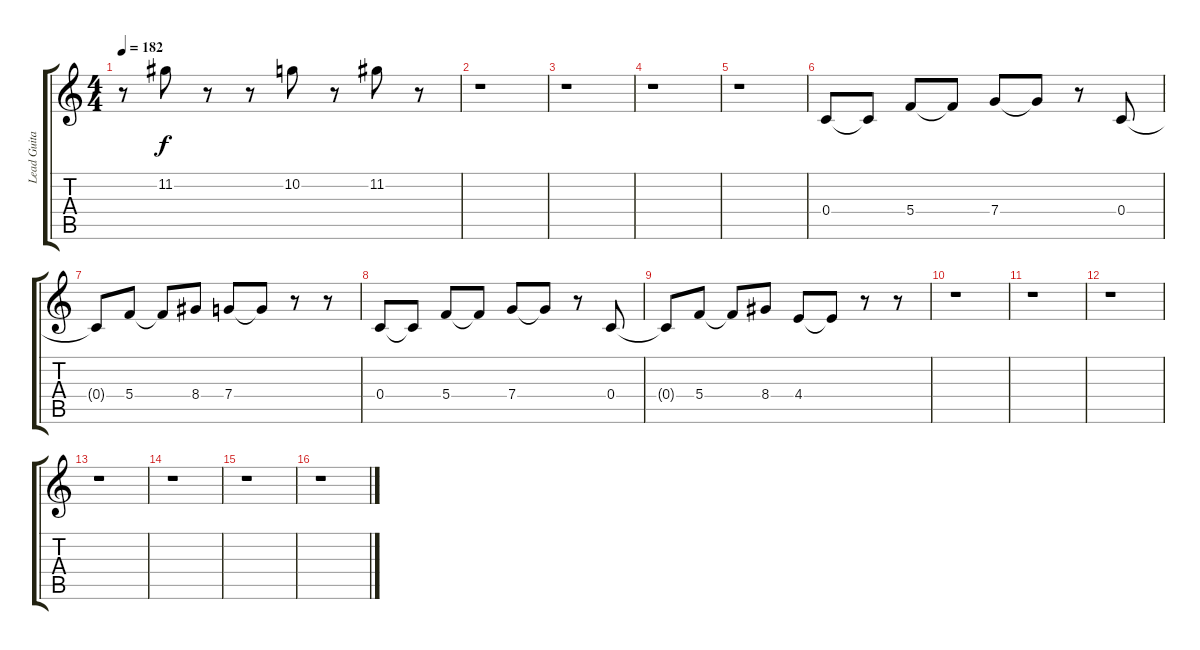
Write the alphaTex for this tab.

\track ("Lead Guitar" "Lead Guita") {instrument overdrivenguitar}
\staff {score tabs}
\tuning (D4 A3 F3 C3 G2 C2) {hide}
\ts (4 4)
\tempo 182
\clef g2
\ks c
r.8{dy f} 11.2.8 r.8 r.8 10.2.8 r.8 11.2.8 r.8 |
r.1 |
r.1 |
r.1 |
r.1 |
0.4.8 0.4{t}.8 5.4.8 5.4{t}.8 7.4.8 7.4{t}.8 r.8 0.4.8 |
0.4{t}.8 5.4.8 5.4{t}.8 8.4.8 7.4.8 7.4{t}.8 r.8 r.8 |
0.4.8 0.4{t}.8 5.4.8 5.4{t}.8 7.4.8 7.4{t}.8 r.8 0.4.8 |
0.4{t}.8 5.4.8 5.4{t}.8 8.4.8 4.4.8 4.4{t}.8 r.8 r.8 |
r.1 |
r.1 |
r.1 |
r.1 |
r.1 |
r.1 |
r.1
